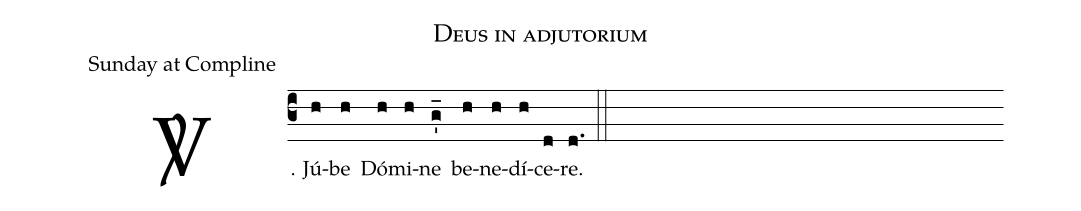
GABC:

name:Deus in adjutorium;
office-part:Sunday at Compline;
%%
(c3) <sp>V/</sp>. Jú(h)be(h) Dó(h)mi(h)ne(g'_) be(h)ne(h)dí(h)ce(d)re.(d.) (::)
